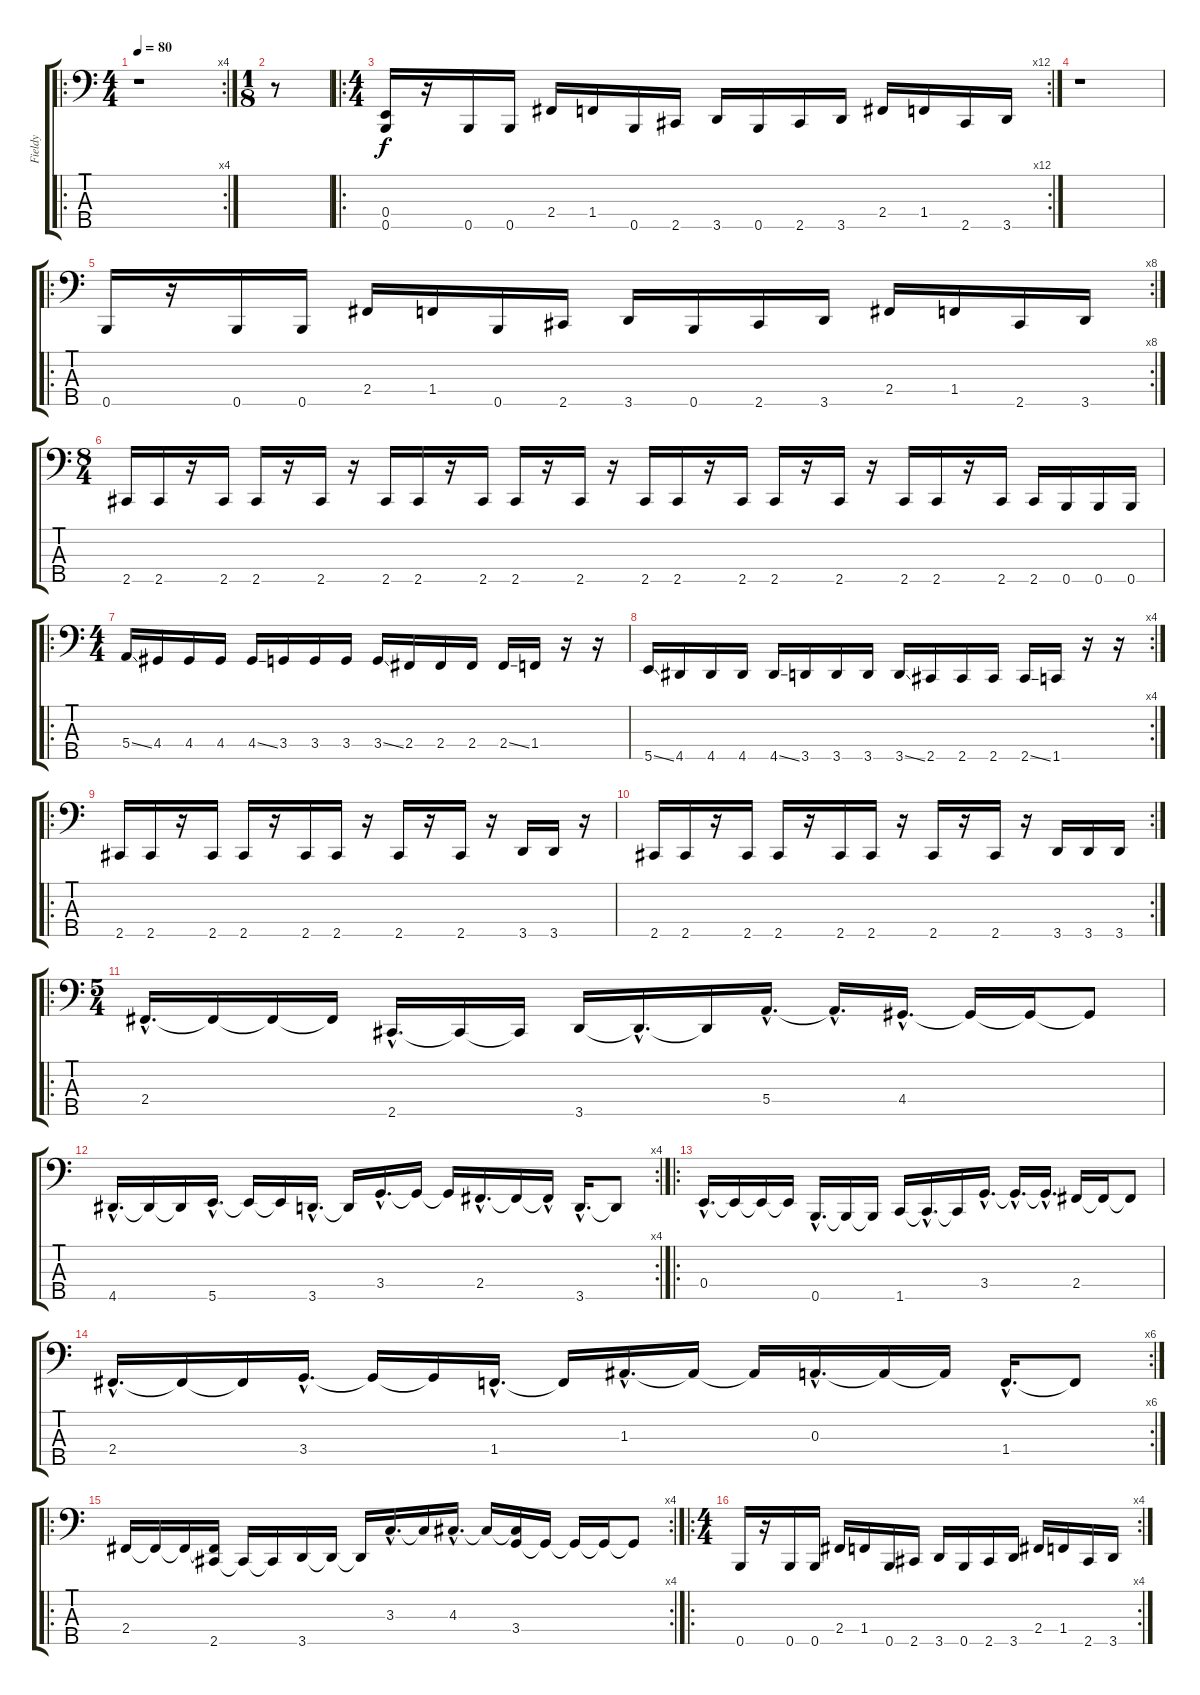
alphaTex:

\track ("Fieldy" "Fieldy") {instrument slapbass1}
\staff {score tabs}
\tuning (G2 D2 A1 E1 B0) {hide}
\ro
\rc 4
\ts (4 4)
\tempo 80
\clef f4
\ks c
r.1{dy f instrument slapbass1} |
\ts (1 8)
r.8 |
\ro
\rc 12
\ts (4 4)
(0.4 0.5).16 r.16 0.5.16 0.5.16 2.4.16 1.4.16 0.5.16 2.5.16 3.5.16 0.5.16 2.5.16 3.5.16 2.4.16 1.4.16 2.5.16 3.5.16 |
r.1 |
\ro
\rc 8
0.5.16 r.16 0.5.16 0.5.16 2.4.16 1.4.16 0.5.16 2.5.16 3.5.16 0.5.16 2.5.16 3.5.16 2.4.16 1.4.16 2.5.16 3.5.16 |
\ts (8 4)
2.5.16 2.5.16 r.16 2.5.16 2.5.16 r.16 2.5.16 r.16 2.5.16 2.5.16 r.16 2.5.16 2.5.16 r.16 2.5.16 r.16 2.5.16 2.5.16 r.16 2.5.16 2.5.16 r.16 2.5.16 r.16 2.5.16 2.5.16 r.16 2.5.16 2.5.16 0.5.16 0.5.16 0.5.16 |
\ro
\ts (4 4)
5.4{ss}.16 4.4.16 4.4.16 4.4.16 4.4{ss}.16 3.4.16 3.4.16 3.4.16 3.4{ss}.16 2.4.16 2.4.16 2.4.16 2.4{ss}.16 1.4.16 r.16 r.16 |
\rc 4
5.5{ss}.16 4.5.16 4.5.16 4.5.16 4.5{ss}.16 3.5.16 3.5.16 3.5.16 3.5{ss}.16 2.5.16 2.5.16 2.5.16 2.5{ss}.16 1.5.16 r.16 r.16 |
\ro
2.5.16 2.5.16 r.16 2.5.16 2.5.16 r.16 2.5.16 2.5.16 r.16 2.5.16 r.16 2.5.16 r.16 3.5.16 3.5.16 r.16 |
\rc 2
2.5.16 2.5.16 r.16 2.5.16 2.5.16 r.16 2.5.16 2.5.16 r.16 2.5.16 r.16 2.5.16 r.16 3.5.16 3.5.16 3.5.16 |
\ro
\ts (5 4)
2.4{hac}.16{d} 2.4{t}.16 2.4{t}.16 2.4{t}.16 2.5{hac}.16{d} 2.5{t}.16 2.5{t}.16 3.5.16 3.5{hac t}.16{d} 3.5{t}.16 5.4{hac}.16{d} 5.4{hac t}.16{d} 4.4{hac}.16{d} 4.4{t}.16 4.4{t}.16 4.4{t}.8 |
\rc 4
4.5{hac}.16{d} 4.5{t}.16 4.5{t}.16 5.5{hac}.16{d} 5.5{t}.16 5.5{t}.16 3.5{hac}.16{d} 3.5{t}.16 3.4{hac}.16{d} 3.4{t}.16 3.4{t}.16 2.4{hac}.16{d} 2.4{t}.16 2.4{hac t}.16 3.5{hac}.16{d} 3.5{t}.8 |
\ro
0.4{hac}.16{d} 0.4{t}.16 0.4{t}.16 0.4{t}.16 0.5{hac}.16{d} 0.5{t}.16 0.5{t}.16 1.5.16 1.5{hac t}.16{d} 1.5{t}.16 3.4{hac}.16{d} 3.4{hac t}.16{d} 3.4{hac t}.16{d} 2.4.16 2.4{t}.16 2.4{t}.8 |
\rc 6
2.4{hac}.16{d} 2.4{t}.16 2.4{t}.16 3.4{hac}.16{d} 3.4{t}.16 3.4{t}.16 1.4{hac}.16{d} 1.4{t}.16 1.3{hac}.16{d} 1.3{t}.16 1.3{t}.16 0.3{hac}.16{d} 0.3{t}.16 0.3{t}.16 1.4{hac}.16{d} 1.4{t}.8 |
\ro
\rc 4
2.4.16 2.4{t}.16 2.4{t}.16 (2.4{t} 2.5).16 2.5{t}.16 2.5{t}.16 3.5.16 3.5{t}.16 3.5{t}.16 3.3{hac}.16{d} 3.3{t}.16 4.3{hac}.16{d} 4.3{t}.16 (4.3{t} 3.4).16 3.4{t}.16 3.4{t}.16 3.4{t}.16 3.4{t}.8 |
\ro
\rc 4
\ts (4 4)
0.5.16 r.16 0.5.16 0.5.16 2.4.16 1.4.16 0.5.16 2.5.16 3.5.16 0.5.16 2.5.16 3.5.16 2.4.16 1.4.16 2.5.16 3.5.16
